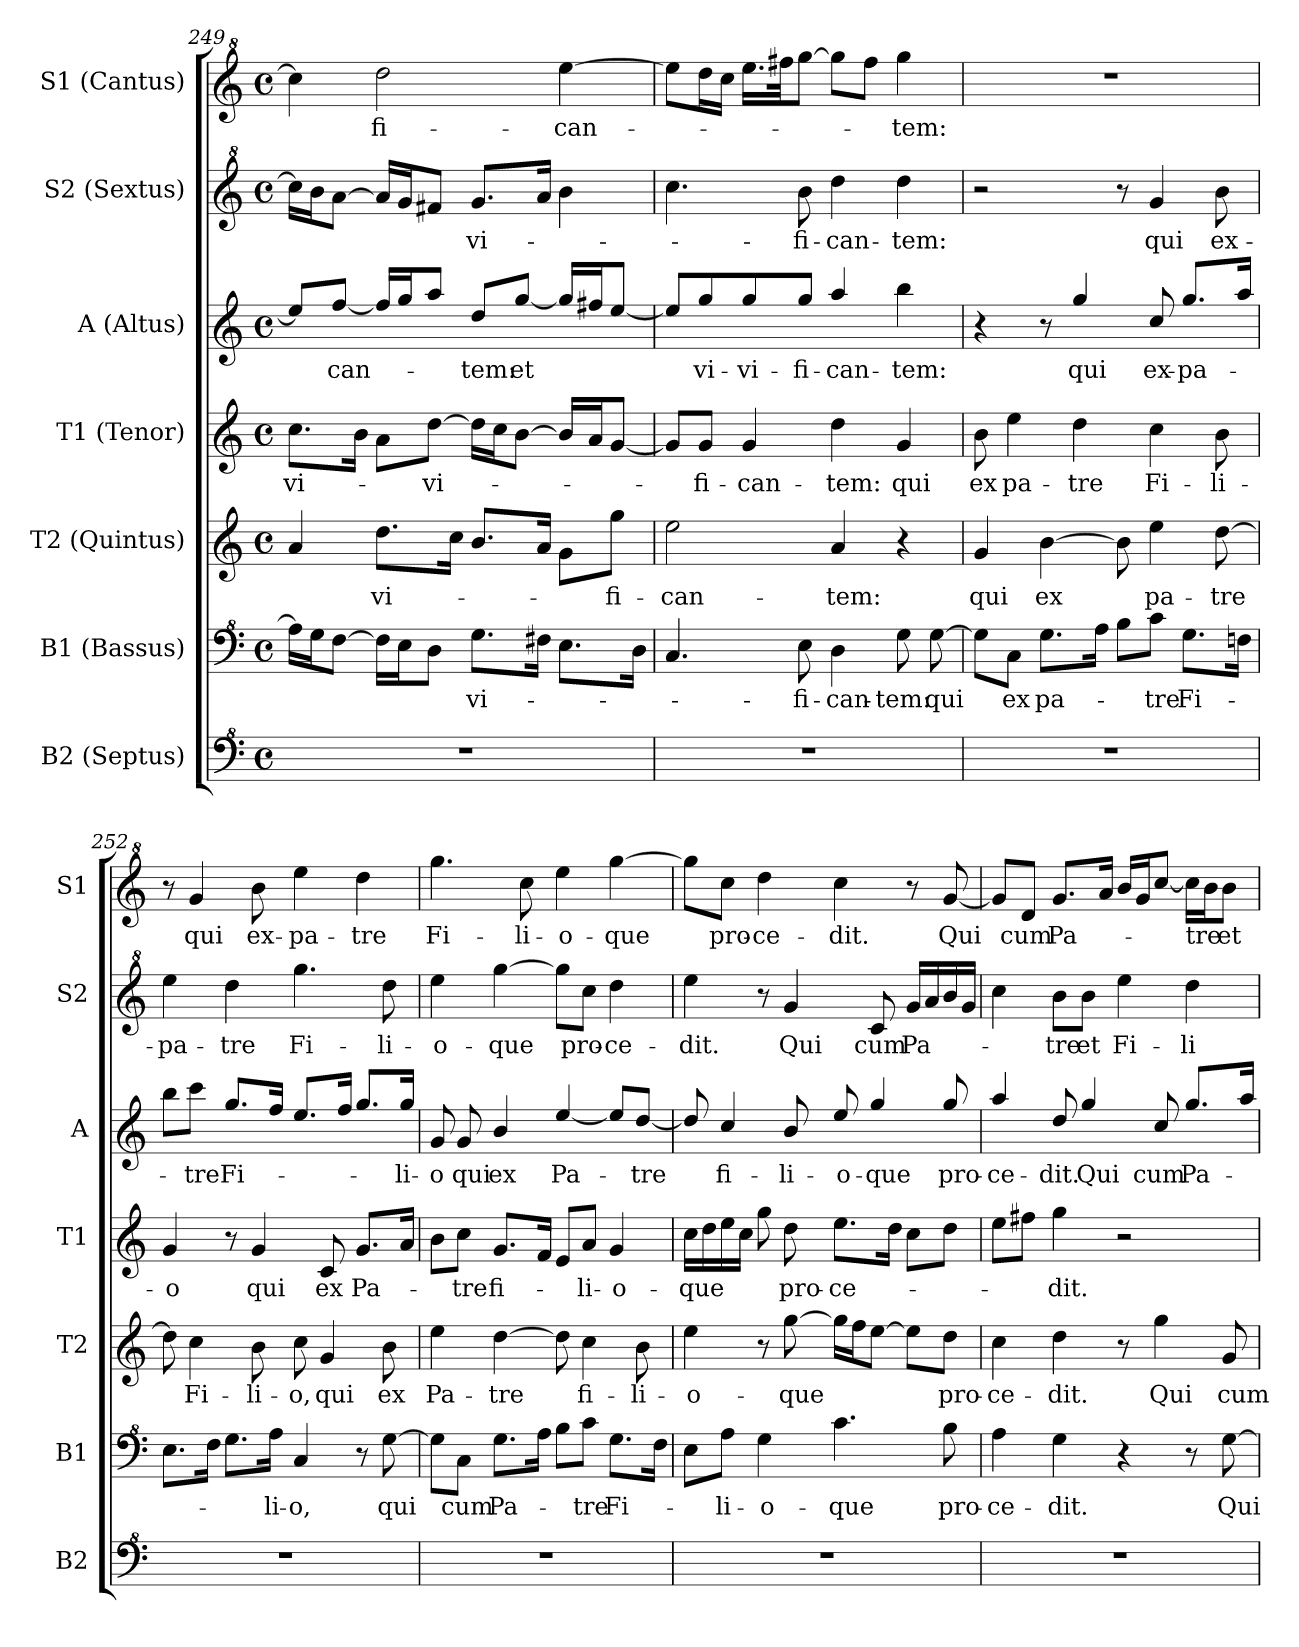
**kern	**kern	**text	**kern	**text	**kern	**text	**kern	**text	**kern	**text	**kern	**text
*part7	*part6	*part6	*part5	*part5	*part4	*part4	*part3	*part3	*part2	*part2	*part1	*part1
*staff7	*staff6	*staff6	*staff5	*staff5	*staff4	*staff4	*staff3	*staff3	*staff2	*staff2	*staff1	*staff1
*I"B2 (Septus)	*I"B1 (Bassus)	*	*I"T2 (Quintus)	*	*I"T1 (Tenor)	*	*I"A (Altus)	*	*I"S2 (Sextus)	*	*I"S1 (Cantus)	*
*I'B2	*I'B1	*	*I'T2	*	*I'T1	*	*I'A	*	*I'S2	*	*I'S1	*
!!LO:PB:g=z
*clefF^4	*clefF^4	*	*clefG2	*	*clefG2	*	*clefG2	*	*clefG^2	*	*clefG^2	*
*k[]	*k[]	*	*k[]	*	*k[]	*	*k[]	*	*k[]	*	*k[]	*
*M4/4	*M4/4	*	*M4/4	*	*M4/4	*	*M4/4	*	*M4/4	*	*M4/4	*
*met(c)	*met(c)	*	*met(c)	*	*met(c)	*	*met(c)	*	*met(c)	*	*met(c)	*
=249	=249	=249	=249	=249	=249	=249	=249	=249	=249	=249	=249	=249
!	!	!	!	!	!	!LO:LY:b	!	!	!	!	!	!
1r	16a\LL]	.	4a/	.	8.cc\L	vi-	8ee/L]	.	16ccc\LL]	.	4ccc\]	.
.	16g\J	.	.	.	.	.	.	.	16bb\J	.	.	.
!	!	!	!	!	!	!	!	!LO:LY:b	!	!	!	!
.	[8f\J	.	.	.	.	.	[8ff/J	-can-	[8aa\J	.	.	.
.	.	.	.	.	16b\Jk	.	.	.	.	.	.	.
!	!	!	!	!LO:LY:b	!	!	!	!	!	!	!	!LO:LY:b
.	16f\LL]	.	8.dd\L	-vi-	8a\L	.	16ff/LL]	.	16aa/LL]	.	2ddd\	-fi-
.	16e\J	.	.	.	.	.	16gg/J	.	16gg/J	.	.	.
!	!	!	!	!	!	!LO:LY:b	!	!	!	!	!	!
.	8d\J	.	.	.	[8dd\J	-vi-	8aa/J	.	8ff#X/J	.	.	.
.	.	.	16cc\Jk	.	.	.	.	.	.	.	.	.
!	!	!LO:LY:b	!	!	!	!	!	!LO:LY:b	!	!LO:LY:b	!	!
.	8.g\L	-vi-	8.b/L	.	16dd\LL]	.	8dd/L	-tem:	8.gg/L	-vi-	.	.
.	.	.	.	.	16cc\J	.	.	.	.	.	.	.
!	!	!	!	!	!	!	!	!LO:LY:b	!	!	!	!
.	.	.	.	.	[8b\J	.	[8gg/J	et	.	.	.	.
.	16f#X\Jk	.	16a/Jk	.	.	.	.	.	16aa/Jk	.	.	.
!	!	!	!	!	!	!	!	!	!	!	!	!LO:LY:b
.	8.e\L	.	8g\L	.	16b/LL]	.	16gg/LL]	.	4bb\	.	[4eee\	-can-
.	.	.	.	.	16a/J	.	16ff#X/J	.	.	.	.	.
!	!	!	!	!LO:LY:b	!	!	!	!	!	!	!	!
.	.	.	8gg\J	-fi-	[8g/J	.	[8ee/J	.	.	.	.	.
.	16d\Jk	.	.	.	.	.	.	.	.	.	.	.
=250	=250	=250	=250	=250	=250	=250	=250	=250	=250	=250	=250	=250
!	!	!	!	!LO:LY:b	!	!	!	!	!	!	!	!
1r	4.c/	.	2ee\	-can-	8g/L]	.	8ee/L]	.	4.ccc\	.	8eee\L]	.
!	!	!	!	!	!	!LO:LY:b	!	!LO:LY:b	!	!	!	!
.	.	.	.	.	8g/J	-fi-	8gg/	vi-	.	.	16ddd\L	.
.	.	.	.	.	.	.	.	.	.	.	16ccc\JJ	.
!	!	!	!	!	!	!LO:LY:b	!	!LO:LY:b	!	!	!	!
.	.	.	.	.	4g/	-can-	8gg/	-vi-	.	.	16.eee\LL	.
.	.	.	.	.	.	.	.	.	.	.	32fff#X\JK	.
!	!	!LO:LY:b	!	!	!	!	!	!LO:LY:b	!	!LO:LY:b	!	!
.	8e\	-fi-	.	.	.	.	8gg/J	-fi-	8bb\	-fi-	[8ggg\J	.
!	!	!LO:LY:b	!	!LO:LY:b	!	!LO:LY:b	!	!LO:LY:b	!	!LO:LY:b	!	!
.	4d\	-can-	4a/	-tem:	4dd\	-tem:	4aa/	-can-	4ddd\	-can-	8ggg\L]	.
.	.	.	.	.	.	.	.	.	.	.	8fff#\J	.
!	!	!LO:LY:b	!	!	!	!LO:LY:b	!	!LO:LY:b	!	!LO:LY:b	!	!LO:LY:b
.	8g\	-tem:	4r	.	4g/	qui	4bb\	-tem:	4ddd\	-tem:	4ggg\	-tem:
!	!	!LO:LY:b	!	!	!	!	!	!	!	!	!	!
.	[8g\	qui	.	.	.	.	.	.	.	.	.	.
=251	=251	=251	=251	=251	=251	=251	=251	=251	=251	=251	=251	=251
!	!	!	!	!LO:LY:b	!	!LO:LY:b	!	!	!	!	!	!
1r	8g\L]	.	4g/	qui	8b\	ex	4r	.	2r	.	1r	.
!	!	!LO:LY:b	!	!	!	!LO:LY:b	!	!	!	!	!	!
.	8c\J	ex	.	.	4ee\	pa-	.	.	.	.	.	.
!	!	!LO:LY:b	!	!LO:LY:b	!	!	!	!	!	!	!	!
.	8.g\L	pa-	[4b\	ex	.	.	8r	.	.	.	.	.
!	!	!	!	!	!	!LO:LY:b	!	!LO:LY:b	!	!	!	!
.	.	.	.	.	4dd\	-tre	4gg/	qui	.	.	.	.
.	16a\Jk	.	.	.	.	.	.	.	.	.	.	.
.	8b\L	.	8b\]	.	.	.	.	.	8r	.	.	.
!	!	!LO:LY:b	!	!LO:LY:b	!	!LO:LY:b	!	!LO:LY:b	!	!LO:LY:b	!	!
.	8cc\J	-tre	4ee\	pa-	4cc\	Fi-	8cc/	ex-	4gg/	qui	.	.
!	!	!LO:LY:b	!	!	!	!	!	!LO:LY:b	!	!	!	!
.	8.g\L	Fi-	.	.	.	.	8.gg/L	-pa-	.	.	.	.
!	!	!	!	!LO:LY:b	!	!LO:LY:b	!	!	!	!LO:LY:b	!	!
.	.	.	[8dd\	-tre	8b\	-li-	.	.	8bb\	ex-	.	.
.	16fni\Jk	.	.	.	.	.	16aa/Jk	.	.	.	.	.
=252	=252	=252	=252	=252	=252	=252	=252	=252	=252	=252	=252	=252
!	!	!	!	!	!	!LO:LY:b	!	!	!	!LO:LY:b	!	!
1r	8.e\L	.	8dd\]	.	4g/	-o	8bb\L	.	4eee\	-pa-	8r	.
!	!	!	!	!LO:LY:b	!	!	!	!LO:LY:b	!	!	!	!LO:LY:b
.	.	.	4cc\	Fi-	.	.	8ccc\J	-tre	.	.	4gg/	qui
.	16f\Jk	.	.	.	.	.	.	.	.	.	.	.
!	!	!	!	!	!	!	!	!LO:LY:b	!	!LO:LY:b	!	!
.	8.g\L	.	.	.	8r	.	8.gg/L	Fi-	4ddd\	-tre	.	.
!	!	!	!	!LO:LY:b	!	!LO:LY:b	!	!	!	!	!	!LO:LY:b
.	.	.	8b\	-li-	4g/	qui	.	.	.	.	8bb\	ex-
!	!	!LO:LY:b	!	!	!	!	!	!	!	!	!	!
.	16a\Jk	-li-	.	.	.	.	16ff/Jk	.	.	.	.	.
!	!	!LO:LY:b	!	!LO:LY:b	!	!	!	!	!	!LO:LY:b	!	!LO:LY:b
.	4c/	-o,	8cc\	-o,	.	.	8.ee/L	.	4.ggg\	Fi-	4eee\	-pa-
!	!	!	!	!LO:LY:b	!	!LO:LY:b	!	!	!	!	!	!
.	.	.	4g/	qui	8c/	ex	.	.	.	.	.	.
.	.	.	.	.	.	.	16ff/Jk	.	.	.	.	.
!	!	!	!	!	!	!LO:LY:b	!	!	!	!	!	!LO:LY:b
.	8r	.	.	.	8.g/L	Pa-	8.gg/L	.	.	.	4ddd\	-tre
!	!	!LO:LY:b	!	!LO:LY:b	!	!	!	!	!	!LO:LY:b	!	!
.	[8g\	qui	8b\	ex	.	.	.	.	8ddd\	-li-	.	.
!	!	!	!	!	!	!	!	!LO:LY:b	!	!	!	!
.	.	.	.	.	16a/Jk	.	16gg/Jk	-li-	.	.	.	.
!!LO:LB:g=z
=253	=253	=253	=253	=253	=253	=253	=253	=253	=253	=253	=253	=253
!	!	!	!	!LO:LY:b	!	!	!	!LO:LY:b	!	!LO:LY:b	!	!LO:LY:b
1r	8g\L]	.	4ee\	Pa-	8b\L	.	8g/	-o	4eee\	-o-	4.ggg\	Fi-
!	!	!LO:LY:b	!	!	!	!LO:LY:b	!	!LO:LY:b	!	!	!	!
.	8c\J	cum	.	.	8cc\J	-tre	8g/	qui	.	.	.	.
!	!	!LO:LY:b	!	!LO:LY:b	!	!LO:LY:b	!	!LO:LY:b	!	!LO:LY:b	!	!
.	8.g\L	Pa-	[4dd\	-tre	8.g/L	fi-	4b/	ex	[4ggg\	-que	.	.
!	!	!	!	!	!	!	!	!	!	!	!	!LO:LY:b
.	.	.	.	.	.	.	.	.	.	.	8ccc\	-li-
.	16a\Jk	.	.	.	16f/Jk	.	.	.	.	.	.	.
!	!	!	!	!	!	!	!	!LO:LY:b	!	!	!	!LO:LY:b
.	8b\L	.	8dd\]	.	8e/L	.	[4ee/	Pa-	8ggg\L]	.	4eee\	-o-
!	!	!LO:LY:b	!	!LO:LY:b	!	!LO:LY:b	!	!	!	!LO:LY:b	!	!
.	8cc\J	-tre	4cc\	fi-	8a/J	-li-	.	.	8ccc\J	pro-	.	.
!	!	!LO:LY:b	!	!	!	!LO:LY:b	!	!	!	!LO:LY:b	!	!LO:LY:b
.	8.g\L	Fi-	.	.	4g/	-o-	8ee/L]	.	4ddd\	-ce-	[4ggg\	-que
!	!	!	!	!LO:LY:b	!	!	!	!LO:LY:b	!	!	!	!
.	.	.	8b\	-li-	.	.	[8dd/J	-tre	.	.	.	.
.	16f\Jk	.	.	.	.	.	.	.	.	.	.	.
=254	=254	=254	=254	=254	=254	=254	=254	=254	=254	=254	=254	=254
!	!	!	!	!LO:LY:b	!	!LO:LY:b	!	!	!	!LO:LY:b	!	!
1r	8e\L	.	4ee\	-o-	16cc\LL	-que	8dd/]	.	4eee\	-dit.	8ggg\L]	.
.	.	.	.	.	16dd\	.	.	.	.	.	.	.
!	!	!LO:LY:b	!	!	!	!	!	!LO:LY:b	!	!	!	!LO:LY:b
.	8a\J	-li-	.	.	16ee\	.	4cc/	fi-	.	.	8ccc\J	pro-
.	.	.	.	.	16cc\JJ	.	.	.	.	.	.	.
!	!	!LO:LY:b	!	!	!	!	!	!	!	!	!	!LO:LY:b
.	4g\	-o-	8r	.	8gg\	.	.	.	8r	.	4ddd\	-ce-
!	!	!	!	!LO:LY:b	!	!LO:LY:b	!	!LO:LY:b	!	!LO:LY:b	!	!
.	.	.	[8gg\	-que	8dd\	pro-	8b/	-li-	4gg/	Qui	.	.
!	!	!LO:LY:b	!	!	!	!LO:LY:b	!	!LO:LY:b	!	!	!	!LO:LY:b
.	4.cc\	-que	16gg\LL]	.	8.ee\L	-ce-	8ee/	-o-	.	.	4ccc\	-dit.
.	.	.	16ff\J	.	.	.	.	.	.	.	.	.
!	!	!	!	!	!	!	!	!LO:LY:b	!	!LO:LY:b	!	!
.	.	.	[8ee\J	.	.	.	4gg/	-que	8cc/	cum	.	.
.	.	.	.	.	16dd\Jk	.	.	.	.	.	.	.
!	!	!	!	!	!	!	!	!	!	!LO:LY:b	!	!
.	.	.	8ee\L]	.	8cc\L	.	.	.	16gg/LL	Pa-	8r	.
.	.	.	.	.	.	.	.	.	16aa/	.	.	.
!	!	!LO:LY:b	!	!LO:LY:b	!	!	!	!LO:LY:b	!	!	!	!LO:LY:b
.	8b\	pro-	8dd\J	pro-	8dd\J	.	8gg/	pro-	16bb/	.	[8gg/	Qui
.	.	.	.	.	.	.	.	.	16gg/JJ	.	.	.
=255	=255	=255	=255	=255	=255	=255	=255	=255	=255	=255	=255	=255
!	!	!LO:LY:b	!	!LO:LY:b	!	!	!	!LO:LY:b	!	!	!	!
1r	4a\	-ce-	4cc\	-ce-	8ee\L	.	4aa/	-ce-	4ccc\	.	8gg/L]	.
!	!	!	!	!	!	!	!	!	!	!	!	!LO:LY:b
.	.	.	.	.	8ff#X\J	.	.	.	.	.	8dd/J	cum
!	!	!LO:LY:b	!	!LO:LY:b	!	!LO:LY:b	!	!LO:LY:b	!	!LO:LY:b	!	!LO:LY:b
.	4g\	-dit.	4dd\	-dit.	4gg\	-dit.	8dd/	-dit.	8bb\L	-tre	8.gg/L	Pa-
!	!	!	!	!	!	!	!	!LO:LY:b	!	!LO:LY:b	!	!
.	.	.	.	.	.	.	4gg/	Qui	8bb\J	et	.	.
.	.	.	.	.	.	.	.	.	.	.	16aa/Jk	.
!	!	!	!	!	!	!	!	!	!	!LO:LY:b	!	!
.	4r	.	8r	.	2r	.	.	.	4eee\	Fi-	16bb/LL	.
.	.	.	.	.	.	.	.	.	.	.	16gg/J	.
!	!	!	!	!LO:LY:b	!	!	!	!LO:LY:b	!	!	!	!
.	.	.	4gg\	Qui	.	.	8cc/	cum	.	.	[8ccc/J	.
!	!	!	!	!	!	!	!	!LO:LY:b	!	!LO:LY:b	!	!
.	8r	.	.	.	.	.	8.gg/L	Pa-	4ddd\	-li-	16ccc\LL]	.
!	!	!	!	!	!	!	!	!	!	!	!	!LO:LY:b
.	.	.	.	.	.	.	.	.	.	.	16bb\J	-tre
!	!	!LO:LY:b	!	!LO:LY:b	!	!	!	!	!	!	!	!LO:LY:b
.	[8g\	Qui	8g/	cum	.	.	.	.	.	.	8bb\J	et
.	.	.	.	.	.	.	16aa/Jk	.	.	.	.	.
=	=	=	=	=	=	=	=	=	=	=	=	=
*-	*-	*-	*-	*-	*-	*-	*-	*-	*-	*-	*-	*-
